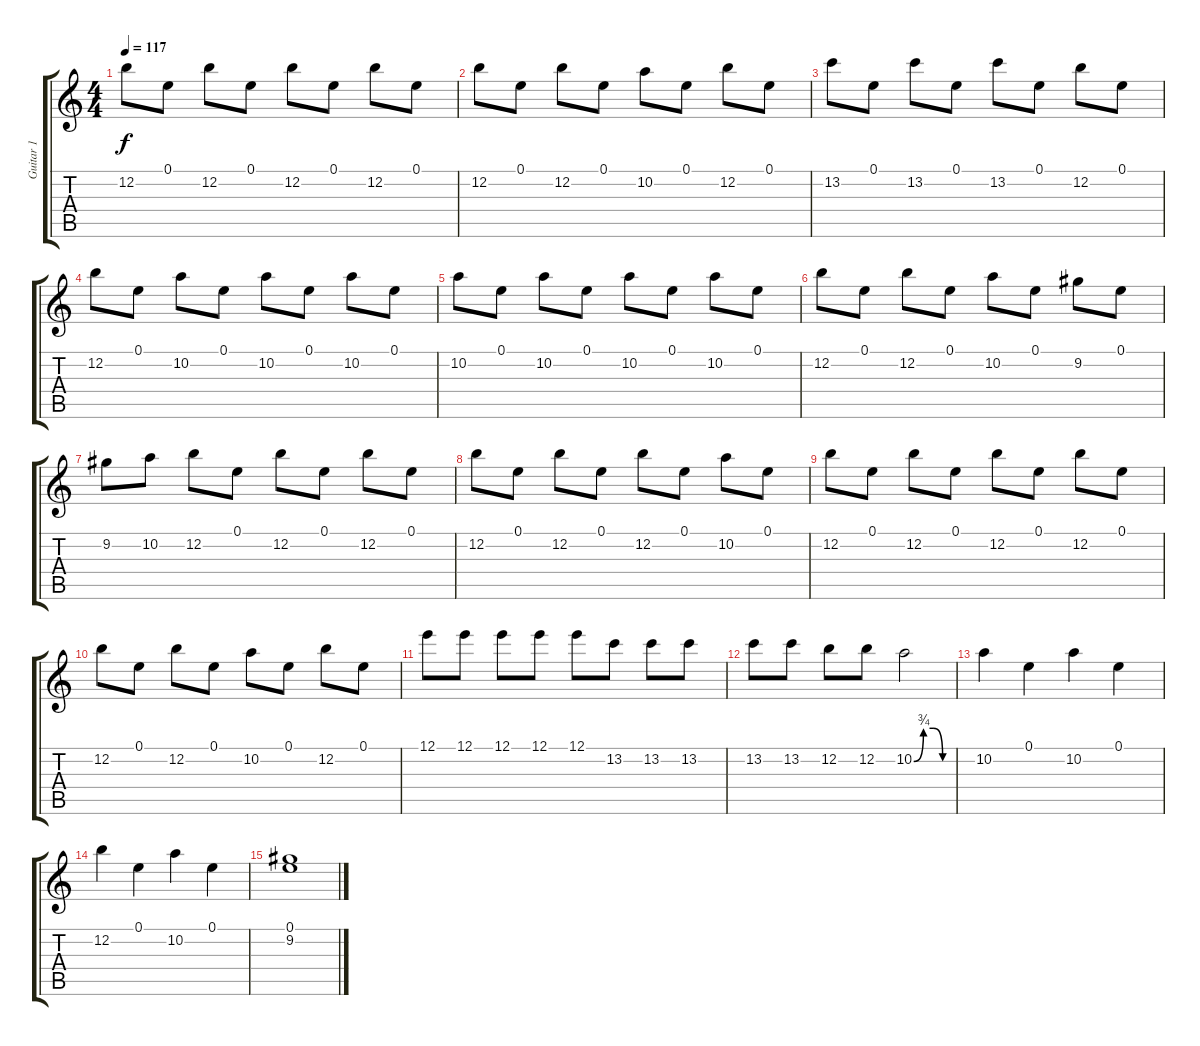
\track ("Guitar 1" "Guitar 1") {instrument distortionguitar}
\staff {score tabs}
\tuning (E4 B3 G3 D3 A2 D2) {hide}
\ts (4 4)
\tempo 117
\clef g2
\ks c
12.2.8{dy f} 0.1.8 12.2.8 0.1.8 12.2.8 0.1.8 12.2.8 0.1.8 |
12.2.8 0.1.8 12.2.8 0.1.8 10.2.8 0.1.8 12.2.8 0.1.8 |
13.2.8 0.1.8 13.2.8 0.1.8 13.2.8 0.1.8 12.2.8 0.1.8 |
12.2.8 0.1.8 10.2.8 0.1.8 10.2.8 0.1.8 10.2.8 0.1.8 |
10.2.8 0.1.8 10.2.8 0.1.8 10.2.8 0.1.8 10.2.8 0.1.8 |
12.2.8 0.1.8 12.2.8 0.1.8 10.2.8 0.1.8 9.2.8 0.1.8 |
9.2.8 10.2.8 12.2.8 0.1.8 12.2.8 0.1.8 12.2.8 0.1.8 |
12.2.8 0.1.8 12.2.8 0.1.8 12.2.8 0.1.8 10.2.8 0.1.8 |
12.2.8 0.1.8 12.2.8 0.1.8 12.2.8 0.1.8 12.2.8 0.1.8 |
12.2.8 0.1.8 12.2.8 0.1.8 10.2.8 0.1.8 12.2.8 0.1.8 |
12.1.8 12.1.8 12.1.8 12.1.8 12.1.8 13.2.8 13.2.8 13.2.8 |
13.2.8 13.2.8 12.2.8 12.2.8 10.2{be (custom 0 0 15 3 30 3 45 0 60 0)}.2 |
10.2.4 0.1.4 10.2.4 0.1.4 |
12.2.4 0.1.4 10.2.4 0.1.4 |
(0.1 9.2).1
